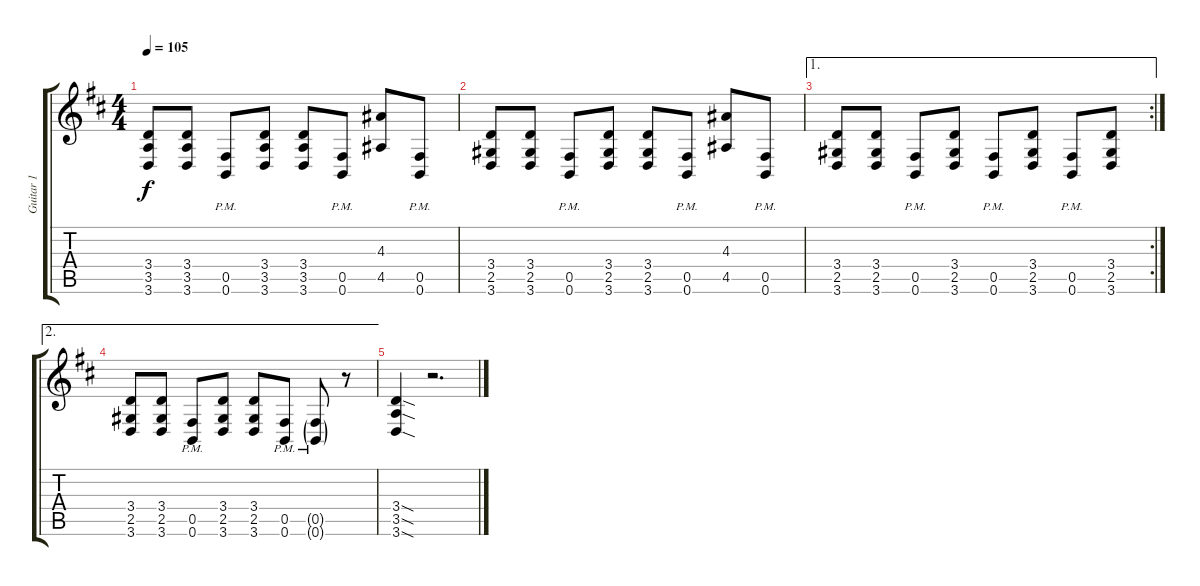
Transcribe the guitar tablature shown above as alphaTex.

\track ("Guitar 1" "Guitar 1") {instrument distortionguitar}
\staff {score tabs}
\tuning (Eb4 B3 Gb3 B2 Gb2 B1) {hide}
\ts (4 4)
\tempo 105
\clef g2
\ks bminor
(3.4 3.5 3.6).8{dy f} (3.4 3.5 3.6).8 (0.5{pm} 0.6{pm}).8 (3.4 3.5 3.6).8 (3.4 3.5 3.6).8 (0.5{pm} 0.6{pm}).8 (4.3 4.5).8 (0.5{pm} 0.6{pm}).8 |
(3.4 2.5 3.6).8 (3.4 2.5 3.6).8 (0.5{pm} 0.6{pm}).8 (3.4 2.5 3.6).8 (3.4 2.5 3.6).8 (0.5{pm} 0.6{pm}).8 (4.3 4.5).8 (0.5{pm} 0.6{pm}).8 |
\ae 1
\rc 2
(3.4 2.5 3.6).8 (3.4 2.5 3.6).8 (0.5{pm} 0.6{pm}).8 (3.4 2.5 3.6).8 (0.5{pm} 0.6{pm}).8 (3.4 2.5 3.6).8 (0.5{pm} 0.6{pm}).8 (3.4 2.5 3.6).8 |
\ae 2
(3.4 2.5 3.6).8 (3.4 2.5 3.6).8 (0.5{pm} 0.6{pm}).8 (3.4 2.5 3.6).8 (3.4 2.5 3.6).8 (0.5{pm} 0.6{pm}).8 (0.5{g pm} 0.6{g pm}).8 r.8 |
(3.4{sod} 3.5{sod} 3.6{sod}).4 r.2{d}
